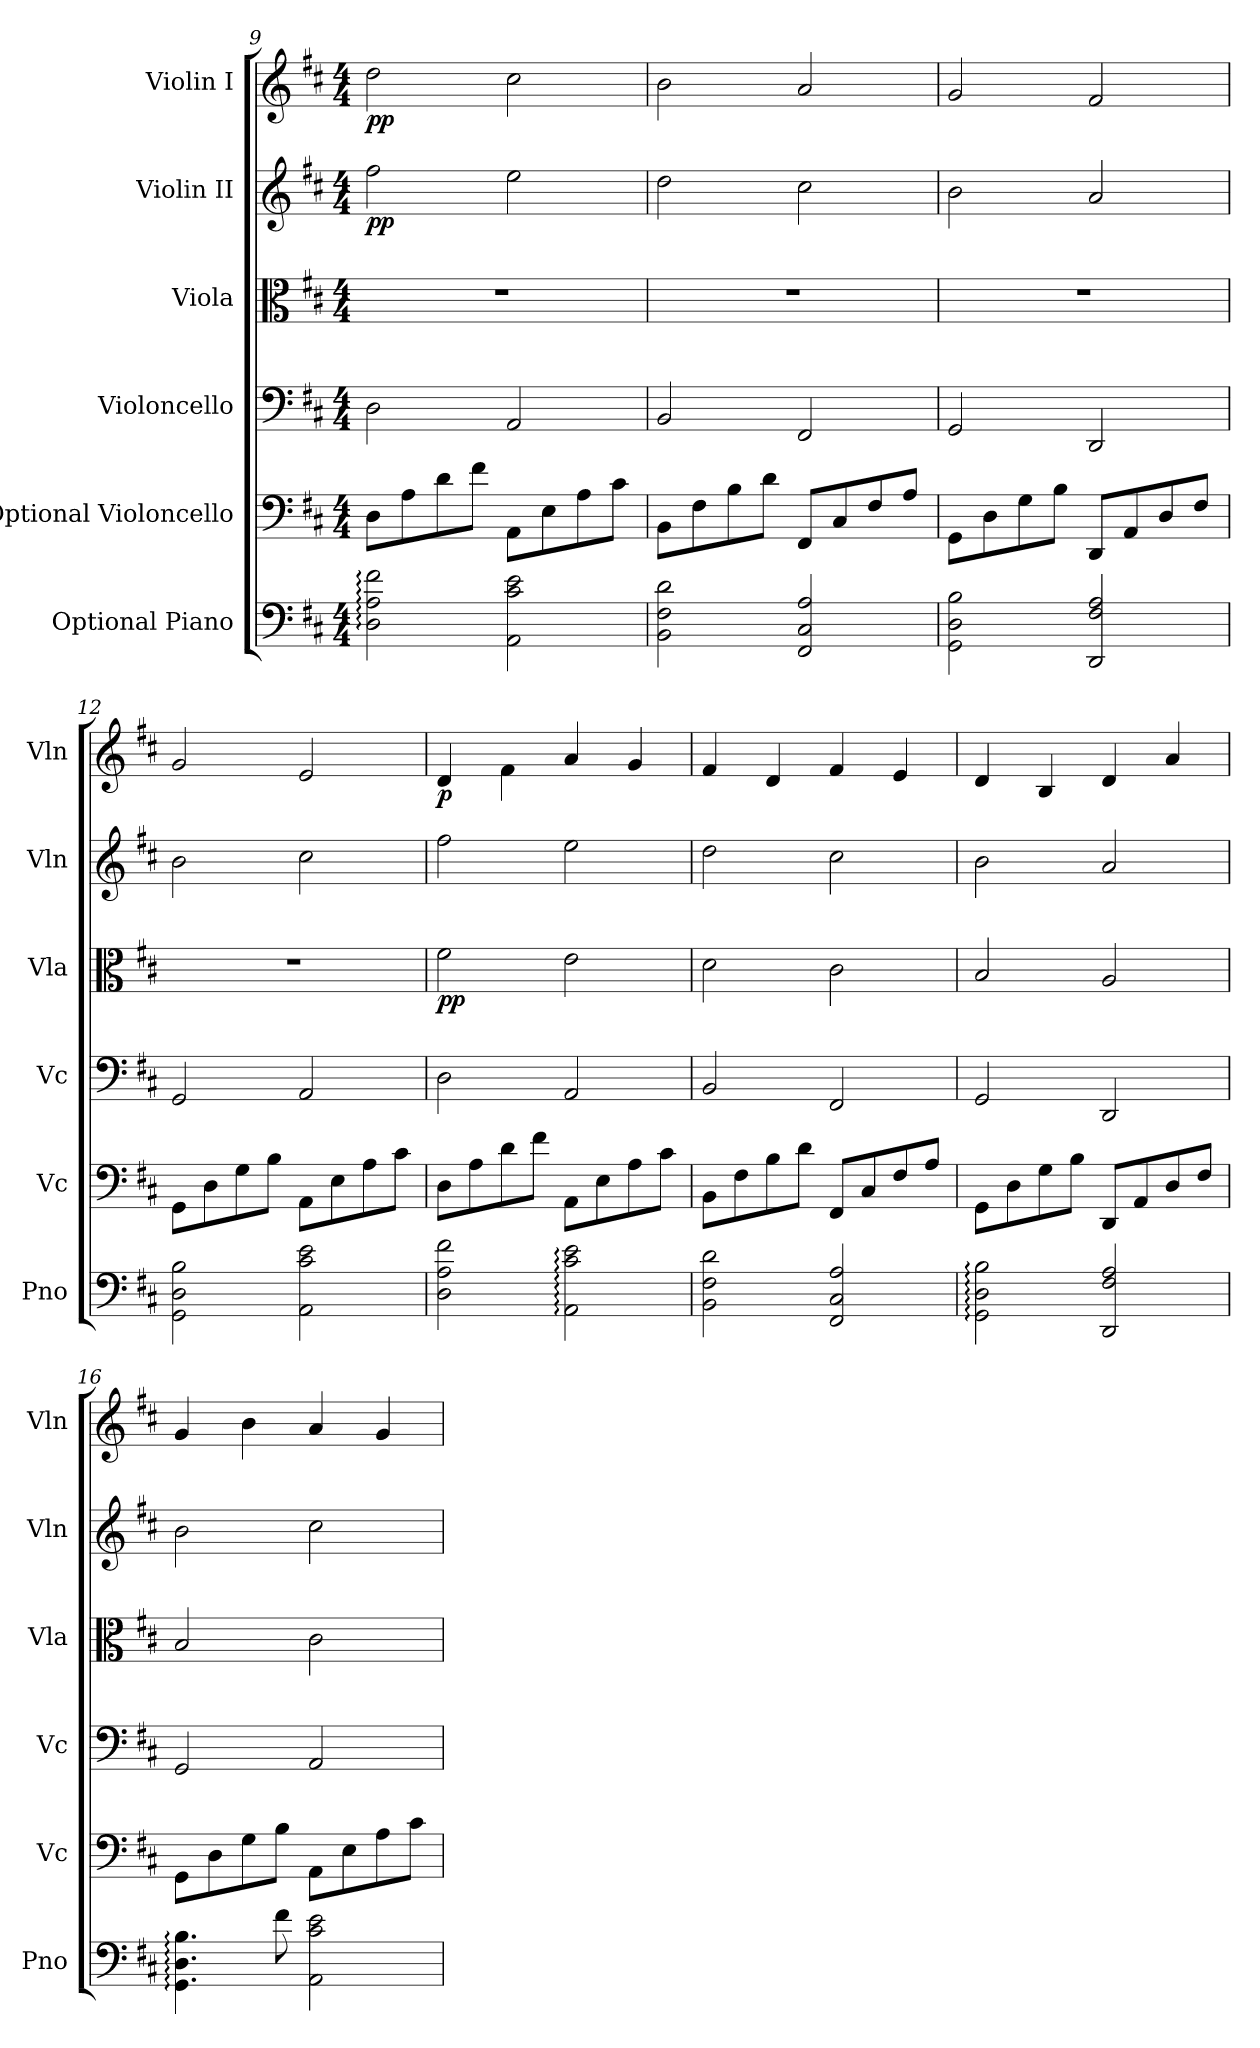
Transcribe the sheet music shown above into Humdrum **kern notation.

**kern	**kern	**kern	**kern	**dynam	**kern	**dynam	**kern	**dynam
*part6	*part5	*part4	*part3	*part3	*part2	*part2	*part1	*part1
*staff6	*staff5	*staff4	*staff3	*staff3	*staff2	*staff2	*staff1	*staff1
*I"Optional Piano	*I"Optional Violoncello	*I"Violoncello	*I"Viola	*	*I"Violin II	*	*I"Violin I	*
*I'Pno	*I'Vc	*I'Vc	*I'Vla	*	*I'Vln	*	*I'Vln	*
*clefF4	*clefF4	*clefF4	*clefC3	*	*clefG2	*	*clefG2	*
*k[f#c#]	*k[f#c#]	*k[f#c#]	*k[f#c#]	*	*k[f#c#]	*	*k[f#c#]	*
*M4/4	*M4/4	*M4/4	*M4/4	*	*M4/4	*	*M4/4	*
=9	=9	=9	=9	=9	=9	=9	=9	=9
!	!	!	!	!	!	!LO:DY:b	!	!LO:DY:b
2D\: 2A\: 2f#\:	8D\L	2D\	1r	.	2ff#\	pp	2dd\	pp
.	8A\	.	.	.	.	.	.	.
.	8d\	.	.	.	.	.	.	.
.	8f#\J	.	.	.	.	.	.	.
2AA\ 2c#\ 2e\	8AA\L	2AA/	.	.	2ee\	.	2cc#\	.
.	8E\	.	.	.	.	.	.	.
.	8A\	.	.	.	.	.	.	.
.	8c#\J	.	.	.	.	.	.	.
!!LO:PB:g=z
=10	=10	=10	=10	=10	=10	=10	=10	=10
2BB\ 2F#\ 2d\	8BB\L	2BB/	1r	.	2dd\	.	2b\	.
.	8F#\	.	.	.	.	.	.	.
.	8B\	.	.	.	.	.	.	.
.	8d\J	.	.	.	.	.	.	.
2FF#/ 2C#/ 2A/	8FF#/L	2FF#/	.	.	2cc#\	.	2a/	.
.	8C#/	.	.	.	.	.	.	.
.	8F#/	.	.	.	.	.	.	.
.	8A/J	.	.	.	.	.	.	.
=11	=11	=11	=11	=11	=11	=11	=11	=11
2GG\ 2D\ 2B\	8GG\L	2GG/	1r	.	2b\	.	2g/	.
.	8D\	.	.	.	.	.	.	.
.	8G\	.	.	.	.	.	.	.
.	8B\J	.	.	.	.	.	.	.
2DD/ 2F#/ 2A/	8DD/L	2DD/	.	.	2a/	.	2f#/	.
.	8AA/	.	.	.	.	.	.	.
.	8D/	.	.	.	.	.	.	.
.	8F#/J	.	.	.	.	.	.	.
=12	=12	=12	=12	=12	=12	=12	=12	=12
2GG\ 2D\ 2B\	8GG\L	2GG/	1r	.	2b\	.	2g/	.
.	8D\	.	.	.	.	.	.	.
.	8G\	.	.	.	.	.	.	.
.	8B\J	.	.	.	.	.	.	.
2AA\ 2c#\ 2e\	8AA\L	2AA/	.	.	2cc#\	.	2e/	.
.	8E\	.	.	.	.	.	.	.
.	8A\	.	.	.	.	.	.	.
.	8c#\J	.	.	.	.	.	.	.
=13	=13	=13	=13	=13	=13	=13	=13	=13
!	!	!	!	!LO:DY:b	!	!	!	!LO:DY:b
2D\ 2A\ 2f#\	8D\L	2D\	2f#\	pp	2ff#\	.	4d/	p
.	8A\	.	.	.	.	.	.	.
.	8d\	.	.	.	.	.	4f#\	.
.	8f#\J	.	.	.	.	.	.	.
2AA\: 2c#\: 2e\:	8AA\L	2AA/	2e\	.	2ee\	.	4a/	.
.	8E\	.	.	.	.	.	.	.
.	8A\	.	.	.	.	.	4g/	.
.	8c#\J	.	.	.	.	.	.	.
=14	=14	=14	=14	=14	=14	=14	=14	=14
2BB\ 2F#\ 2d\	8BB\L	2BB/	2d\	.	2dd\	.	4f#/	.
.	8F#\	.	.	.	.	.	.	.
.	8B\	.	.	.	.	.	4d/	.
.	8d\J	.	.	.	.	.	.	.
2FF#/ 2C#/ 2A/	8FF#/L	2FF#/	2c#\	.	2cc#\	.	4f#/	.
.	8C#/	.	.	.	.	.	.	.
.	8F#/	.	.	.	.	.	4e/	.
.	8A/J	.	.	.	.	.	.	.
!!LO:LB:g=z
=15	=15	=15	=15	=15	=15	=15	=15	=15
2GG\: 2D\: 2B\:	8GG\L	2GG/	2B/	.	2b\	.	4d/	.
.	8D\	.	.	.	.	.	.	.
.	8G\	.	.	.	.	.	4B/	.
.	8B\J	.	.	.	.	.	.	.
2DD/ 2F#/ 2A/	8DD/L	2DD/	2A/	.	2a/	.	4d/	.
.	8AA/	.	.	.	.	.	.	.
.	8D/	.	.	.	.	.	4a/	.
.	8F#/J	.	.	.	.	.	.	.
=16	=16	=16	=16	=16	=16	=16	=16	=16
4.GG\: 4.D\: 4.B\:	8GG\L	2GG/	2B/	.	2b\	.	4g/	.
.	8D\	.	.	.	.	.	.	.
.	8G\	.	.	.	.	.	4b\	.
8f#\	8B\J	.	.	.	.	.	.	.
2AA\ 2c#\ 2e\	8AA\L	2AA/	2c#\	.	2cc#\	.	4a/	.
.	8E\	.	.	.	.	.	.	.
.	8A\	.	.	.	.	.	4g/	.
.	8c#\J	.	.	.	.	.	.	.
=	=	=	=	=	=	=	=	=
*-	*-	*-	*-	*-	*-	*-	*-	*-
